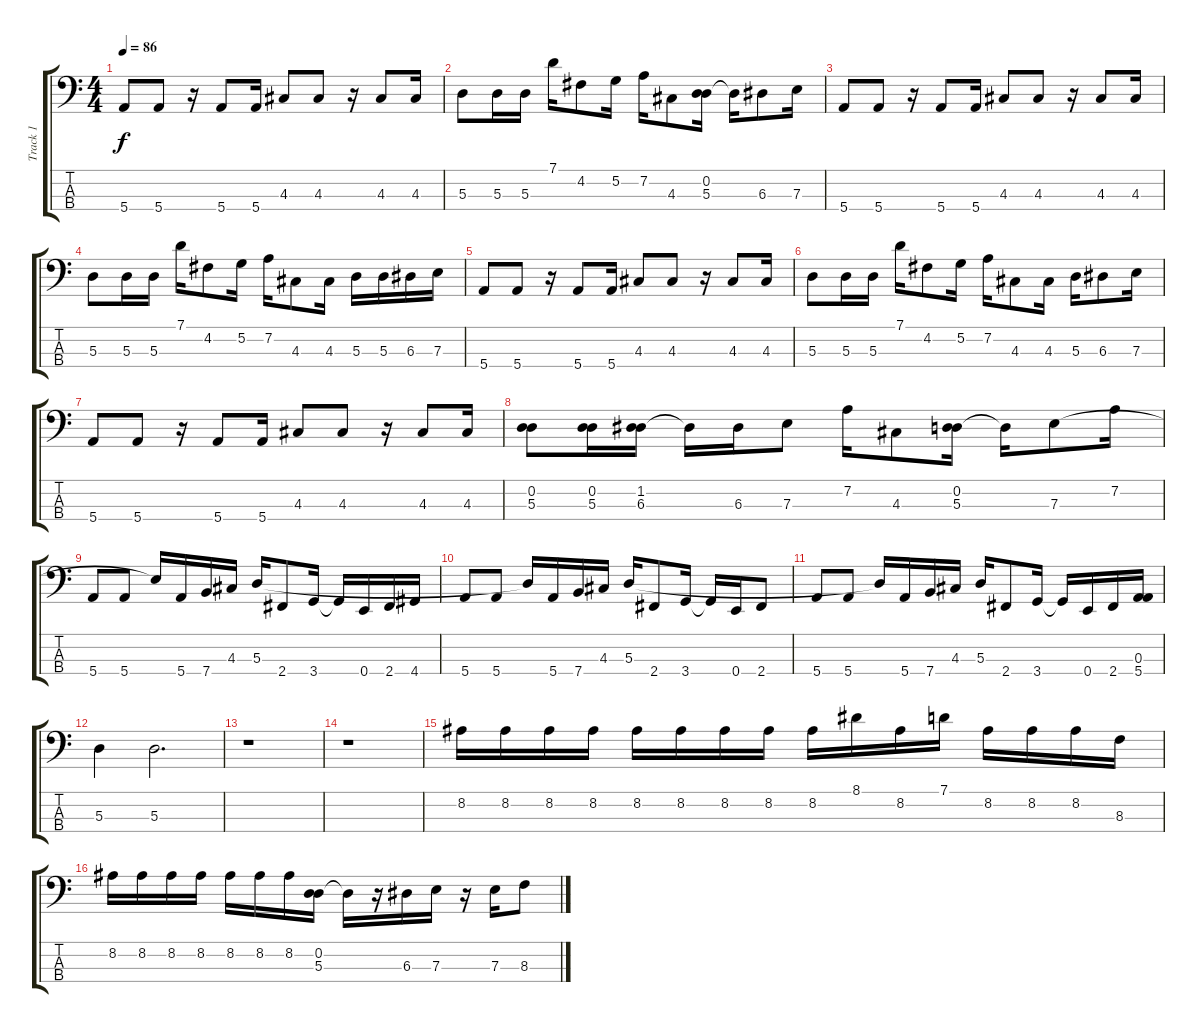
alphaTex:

\track ("Track 1" "Track 1") {instrument electricbassfinger}
\staff {score tabs}
\tuning (G2 D2 A1 E1) {hide}
\ts (4 4)
\tempo 86
\clef f4
\ks c
5.4.8{dy f} 5.4.8 r.16 5.4.8 5.4.16 4.3.8 4.3.8 r.16 4.3.8 4.3.16 |
5.3.8 5.3.16 5.3.16 7.1.16 4.2.8 5.2.16 7.2.16 4.3.8 (0.2 5.3).16 0.2{t}.16 6.3.8 7.3.16 |
5.4.8 5.4.8 r.16 5.4.8 5.4.16 4.3.8 4.3.8 r.16 4.3.8 4.3.16 |
5.3.8 5.3.16 5.3.16 7.1.16 4.2.8 5.2.16 7.2.16 4.3.8 4.3.16 5.3.16 5.3.16 6.3.16 7.3.16 |
5.4.8 5.4.8 r.16 5.4.8 5.4.16 4.3.8 4.3.8 r.16 4.3.8 4.3.16 |
5.3.8 5.3.16 5.3.16 7.1.16 4.2.8 5.2.16 7.2.16 4.3.8 4.3.16 5.3.16 6.3.8 7.3.16 |
5.4.8 5.4.8 r.16 5.4.8 5.4.16 4.3.8 4.3.8 r.16 4.3.8 4.3.16 |
(0.2 5.3).8 (0.2 5.3).16 (1.2 6.3).16 1.2{t}.16 6.3.16 7.3.8 7.2.16 4.3.8 (0.2 5.3).16 0.2{t}.16 7.3.8 7.2.16 |
5.4.8 5.4.8 7.3{t}.16 5.4.16 7.4.16 4.3.16 5.3.16 2.4.8 3.4.16 3.4{t}.16 0.4.16 2.4.16 4.4.16 |
5.4.8 5.4.8 5.3{t}.16 5.4.16 7.4.16 4.3.16 5.3.16 2.4.8 3.4.16 3.4{t}.16 0.4.16 2.4.8 |
5.4.8 5.4.8 5.3{t}.16 5.4.16 7.4.16 4.3.16 5.3.16 2.4.8 3.4.16 3.4{t}.16 0.4.16 2.4.16 (0.3 5.4).16 |
5.3.4 5.3.2{d} |
r.1 |
r.1 |
8.2.16 8.2.16 8.2.16 8.2.16 8.2.16 8.2.16 8.2.16 8.2.16 8.2.16 8.1.16 8.2.16 7.1.16 8.2.16 8.2.16 8.2.16 8.3.16 |
8.2.16 8.2.16 8.2.16 8.2.16 8.2.16 8.2.16 8.2.16 (0.2 5.3).16 0.2{t}.16 r.16 6.3.16 7.3.16 r.16 7.3.16 8.3.8
